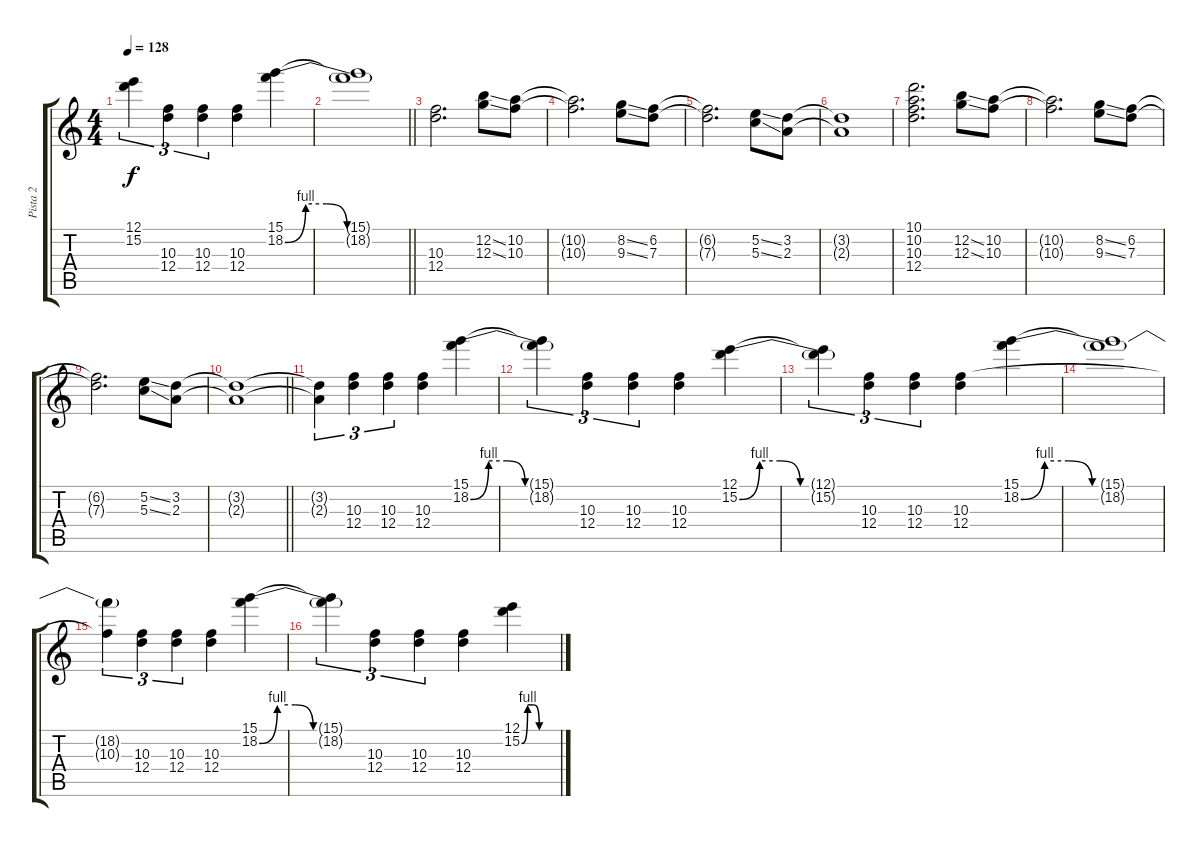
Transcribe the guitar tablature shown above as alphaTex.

\track ("Pista 2" "Pista 2") {instrument electricguitarjazz}
\staff {score tabs}
\tuning (E4 B3 G3 D3 A2 E2) {hide}
\ts (4 4)
\tempo 128
\clef g2
\ks c
(12.1{t} 15.2{t}).4{tu (3 2) dy f} (10.3 12.4).4{tu (3 2)} (10.3 12.4).4{tu (3 2)} (10.3 12.4).4 (15.1 18.2{be (custom 0 0 10 4 20 4 30 0 60 0)}).4 |
\barLineRight lightlight
(15.1{t} 18.2{t}).1 |
(10.3 12.4).2{d} (12.2{ss} 12.3{ss}).8 (10.2 10.3).8 |
(10.2{t} 10.3{t}).2{d} (8.2{ss} 9.3{ss}).8 (6.2 7.3).8 |
(6.2{t} 7.3{t}).2{d} (5.2{ss} 5.3{ss}).8 (3.2 2.3).8 |
(3.2{t} 2.3{t}).1 |
(10.1 10.2 10.3 12.4).2{d} (12.2{ss} 12.3{ss}).8 (10.2 10.3).8 |
(10.2{t} 10.3{t}).2{d} (8.2{ss} 9.3{ss}).8 (6.2 7.3).8 |
(6.2{t} 7.3{t}).2{d} (5.2{ss} 5.3{ss}).8 (3.2 2.3).8 |
\barLineRight lightlight
(3.2{t} 2.3{t}).1 |
(3.2{t} 2.3{t}).4{tu (3 2)} (10.3 12.4).4{tu (3 2)} (10.3 12.4).4{tu (3 2)} (10.3 12.4).4 (15.1 18.2{be (custom 0 0 10 4 20 4 30 0 60 0)}).4 |
(15.1{t} 18.2{t}).4{tu (3 2)} (10.3 12.4).4{tu (3 2)} (10.3 12.4).4{tu (3 2)} (10.3 12.4).4 (12.1 15.2{be (custom 0 0 10 4 20 4 30 0 60 0)}).4 |
(12.1{t} 15.2{t}).4{tu (3 2)} (10.3 12.4).4{tu (3 2)} (10.3 12.4).4{tu (3 2)} (10.3 12.4).4 (15.1 18.2{be (custom 0 0 10 4 20 4 30 0 60 0)}).4 |
(15.1{t} 18.2{t}).1 |
(18.2{t} 10.3{t}).4{tu (3 2)} (10.3 12.4).4{tu (3 2)} (10.3 12.4).4{tu (3 2)} (10.3 12.4).4 (15.1 18.2{be (custom 0 0 10 4 20 4 30 0 60 0)}).4 |
(15.1{t} 18.2{t}).4{tu (3 2)} (10.3 12.4).4{tu (3 2)} (10.3 12.4).4{tu (3 2)} (10.3 12.4).4 (12.1 15.2{be (custom 0 0 10 4 20 4 30 0 60 0)}).4
